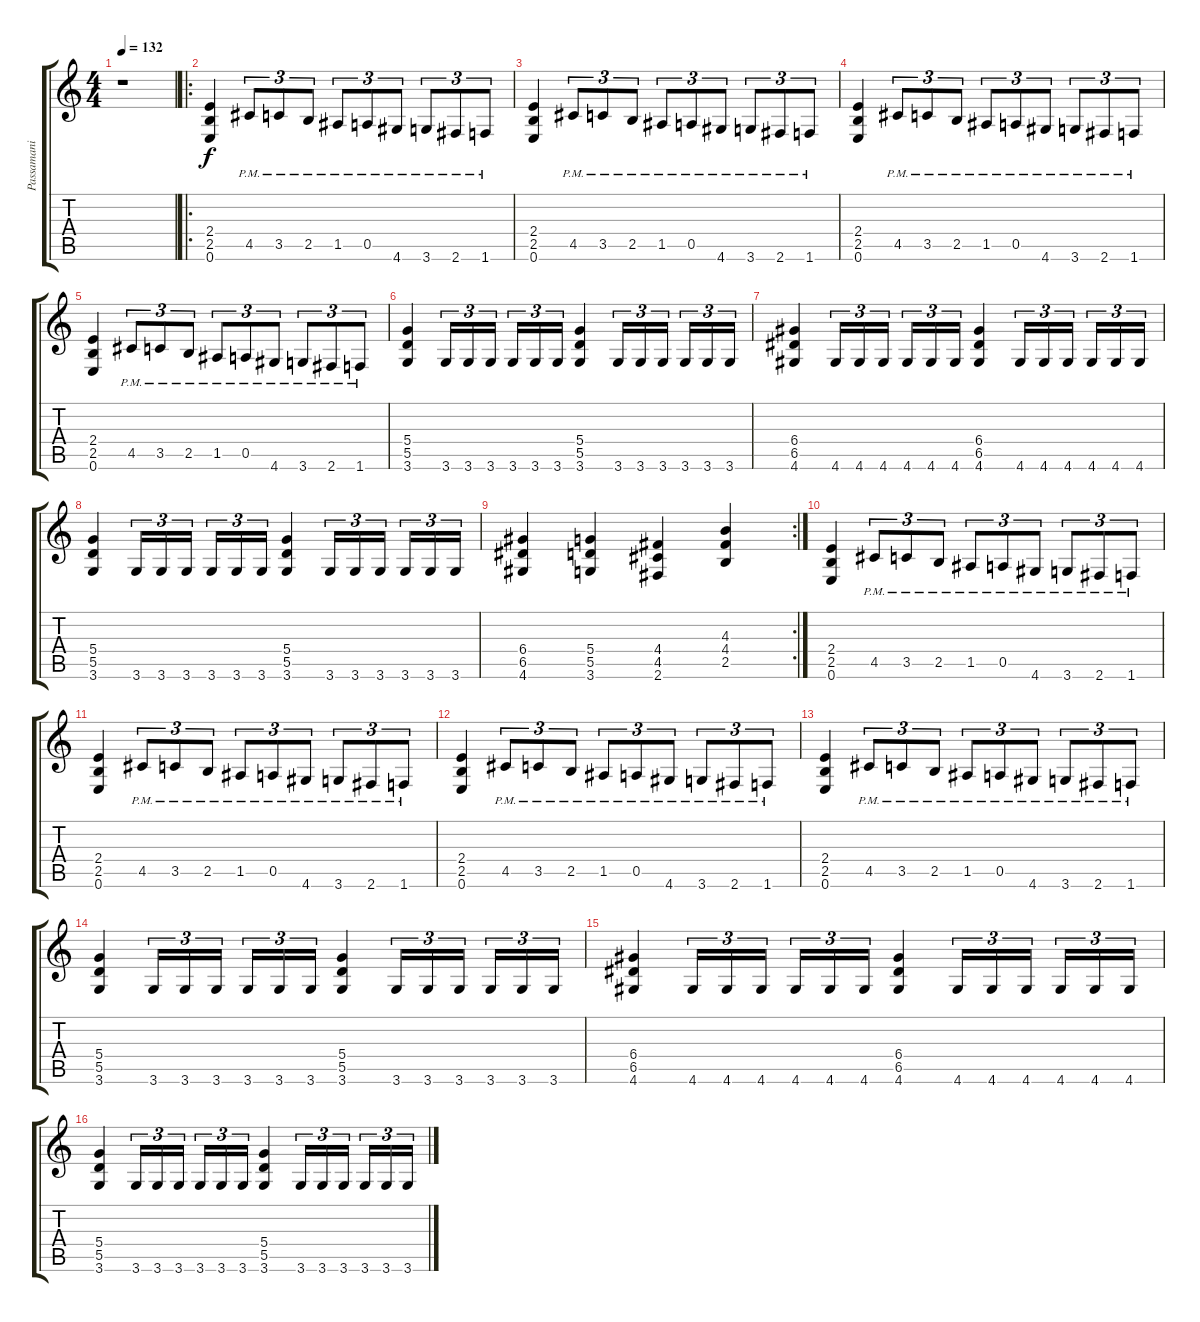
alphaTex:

\track ("Passamani" "Passamani") {instrument distortionguitar}
\staff {score tabs}
\tuning (E4 B3 G3 D3 A2 E2) {hide}
\ts (4 4)
\tempo 132
\clef g2
\ks c
r.1{dy f instrument distortionguitar} |
\ro
(2.4 2.5 0.6).4 4.5{pm}.8{tu (3 2)} 3.5{pm}.8{tu (3 2)} 2.5{pm}.8{tu (3 2)} 1.5{pm}.8{tu (3 2)} 0.5{pm}.8{tu (3 2)} 4.6{pm}.8{tu (3 2)} 3.6{pm}.8{tu (3 2)} 2.6{pm}.8{tu (3 2)} 1.6{pm}.8{tu (3 2)} |
(2.4 2.5 0.6).4 4.5{pm}.8{tu (3 2)} 3.5{pm}.8{tu (3 2)} 2.5{pm}.8{tu (3 2)} 1.5{pm}.8{tu (3 2)} 0.5{pm}.8{tu (3 2)} 4.6{pm}.8{tu (3 2)} 3.6{pm}.8{tu (3 2)} 2.6{pm}.8{tu (3 2)} 1.6{pm}.8{tu (3 2)} |
(2.4 2.5 0.6).4 4.5{pm}.8{tu (3 2)} 3.5{pm}.8{tu (3 2)} 2.5{pm}.8{tu (3 2)} 1.5{pm}.8{tu (3 2)} 0.5{pm}.8{tu (3 2)} 4.6{pm}.8{tu (3 2)} 3.6{pm}.8{tu (3 2)} 2.6{pm}.8{tu (3 2)} 1.6{pm}.8{tu (3 2)} |
(2.4 2.5 0.6).4 4.5{pm}.8{tu (3 2)} 3.5{pm}.8{tu (3 2)} 2.5{pm}.8{tu (3 2)} 1.5{pm}.8{tu (3 2)} 0.5{pm}.8{tu (3 2)} 4.6{pm}.8{tu (3 2)} 3.6{pm}.8{tu (3 2)} 2.6{pm}.8{tu (3 2)} 1.6{pm}.8{tu (3 2)} |
(5.4 5.5 3.6).4 3.6.16{tu (3 2)} 3.6.16{tu (3 2)} 3.6.16{tu (3 2)} 3.6.16{tu (3 2)} 3.6.16{tu (3 2)} 3.6.16{tu (3 2)} (5.4 5.5 3.6).4 3.6.16{tu (3 2)} 3.6.16{tu (3 2)} 3.6.16{tu (3 2)} 3.6.16{tu (3 2)} 3.6.16{tu (3 2)} 3.6.16{tu (3 2)} |
(6.4 6.5 4.6).4 4.6.16{tu (3 2)} 4.6.16{tu (3 2)} 4.6.16{tu (3 2)} 4.6.16{tu (3 2)} 4.6.16{tu (3 2)} 4.6.16{tu (3 2)} (6.4 6.5 4.6).4 4.6.16{tu (3 2)} 4.6.16{tu (3 2)} 4.6.16{tu (3 2)} 4.6.16{tu (3 2)} 4.6.16{tu (3 2)} 4.6.16{tu (3 2)} |
(5.4 5.5 3.6).4 3.6.16{tu (3 2)} 3.6.16{tu (3 2)} 3.6.16{tu (3 2)} 3.6.16{tu (3 2)} 3.6.16{tu (3 2)} 3.6.16{tu (3 2)} (5.4 5.5 3.6).4 3.6.16{tu (3 2)} 3.6.16{tu (3 2)} 3.6.16{tu (3 2)} 3.6.16{tu (3 2)} 3.6.16{tu (3 2)} 3.6.16{tu (3 2)} |
\rc 2
(6.4 6.5 4.6).4 (5.4 5.5 3.6).4 (4.4 4.5 2.6).4 (4.3 4.4 2.5).4 |
(2.4 2.5 0.6).4 4.5{pm}.8{tu (3 2)} 3.5{pm}.8{tu (3 2)} 2.5{pm}.8{tu (3 2)} 1.5{pm}.8{tu (3 2)} 0.5{pm}.8{tu (3 2)} 4.6{pm}.8{tu (3 2)} 3.6{pm}.8{tu (3 2)} 2.6{pm}.8{tu (3 2)} 1.6{pm}.8{tu (3 2)} |
(2.4 2.5 0.6).4 4.5{pm}.8{tu (3 2)} 3.5{pm}.8{tu (3 2)} 2.5{pm}.8{tu (3 2)} 1.5{pm}.8{tu (3 2)} 0.5{pm}.8{tu (3 2)} 4.6{pm}.8{tu (3 2)} 3.6{pm}.8{tu (3 2)} 2.6{pm}.8{tu (3 2)} 1.6{pm}.8{tu (3 2)} |
(2.4 2.5 0.6).4 4.5{pm}.8{tu (3 2)} 3.5{pm}.8{tu (3 2)} 2.5{pm}.8{tu (3 2)} 1.5{pm}.8{tu (3 2)} 0.5{pm}.8{tu (3 2)} 4.6{pm}.8{tu (3 2)} 3.6{pm}.8{tu (3 2)} 2.6{pm}.8{tu (3 2)} 1.6{pm}.8{tu (3 2)} |
(2.4 2.5 0.6).4 4.5{pm}.8{tu (3 2)} 3.5{pm}.8{tu (3 2)} 2.5{pm}.8{tu (3 2)} 1.5{pm}.8{tu (3 2)} 0.5{pm}.8{tu (3 2)} 4.6{pm}.8{tu (3 2)} 3.6{pm}.8{tu (3 2)} 2.6{pm}.8{tu (3 2)} 1.6{pm}.8{tu (3 2)} |
(5.4 5.5 3.6).4 3.6.16{tu (3 2)} 3.6.16{tu (3 2)} 3.6.16{tu (3 2)} 3.6.16{tu (3 2)} 3.6.16{tu (3 2)} 3.6.16{tu (3 2)} (5.4 5.5 3.6).4 3.6.16{tu (3 2)} 3.6.16{tu (3 2)} 3.6.16{tu (3 2)} 3.6.16{tu (3 2)} 3.6.16{tu (3 2)} 3.6.16{tu (3 2)} |
(6.4 6.5 4.6).4 4.6.16{tu (3 2)} 4.6.16{tu (3 2)} 4.6.16{tu (3 2)} 4.6.16{tu (3 2)} 4.6.16{tu (3 2)} 4.6.16{tu (3 2)} (6.4 6.5 4.6).4 4.6.16{tu (3 2)} 4.6.16{tu (3 2)} 4.6.16{tu (3 2)} 4.6.16{tu (3 2)} 4.6.16{tu (3 2)} 4.6.16{tu (3 2)} |
(5.4 5.5 3.6).4 3.6.16{tu (3 2)} 3.6.16{tu (3 2)} 3.6.16{tu (3 2)} 3.6.16{tu (3 2)} 3.6.16{tu (3 2)} 3.6.16{tu (3 2)} (5.4 5.5 3.6).4 3.6.16{tu (3 2)} 3.6.16{tu (3 2)} 3.6.16{tu (3 2)} 3.6.16{tu (3 2)} 3.6.16{tu (3 2)} 3.6.16{tu (3 2)}
